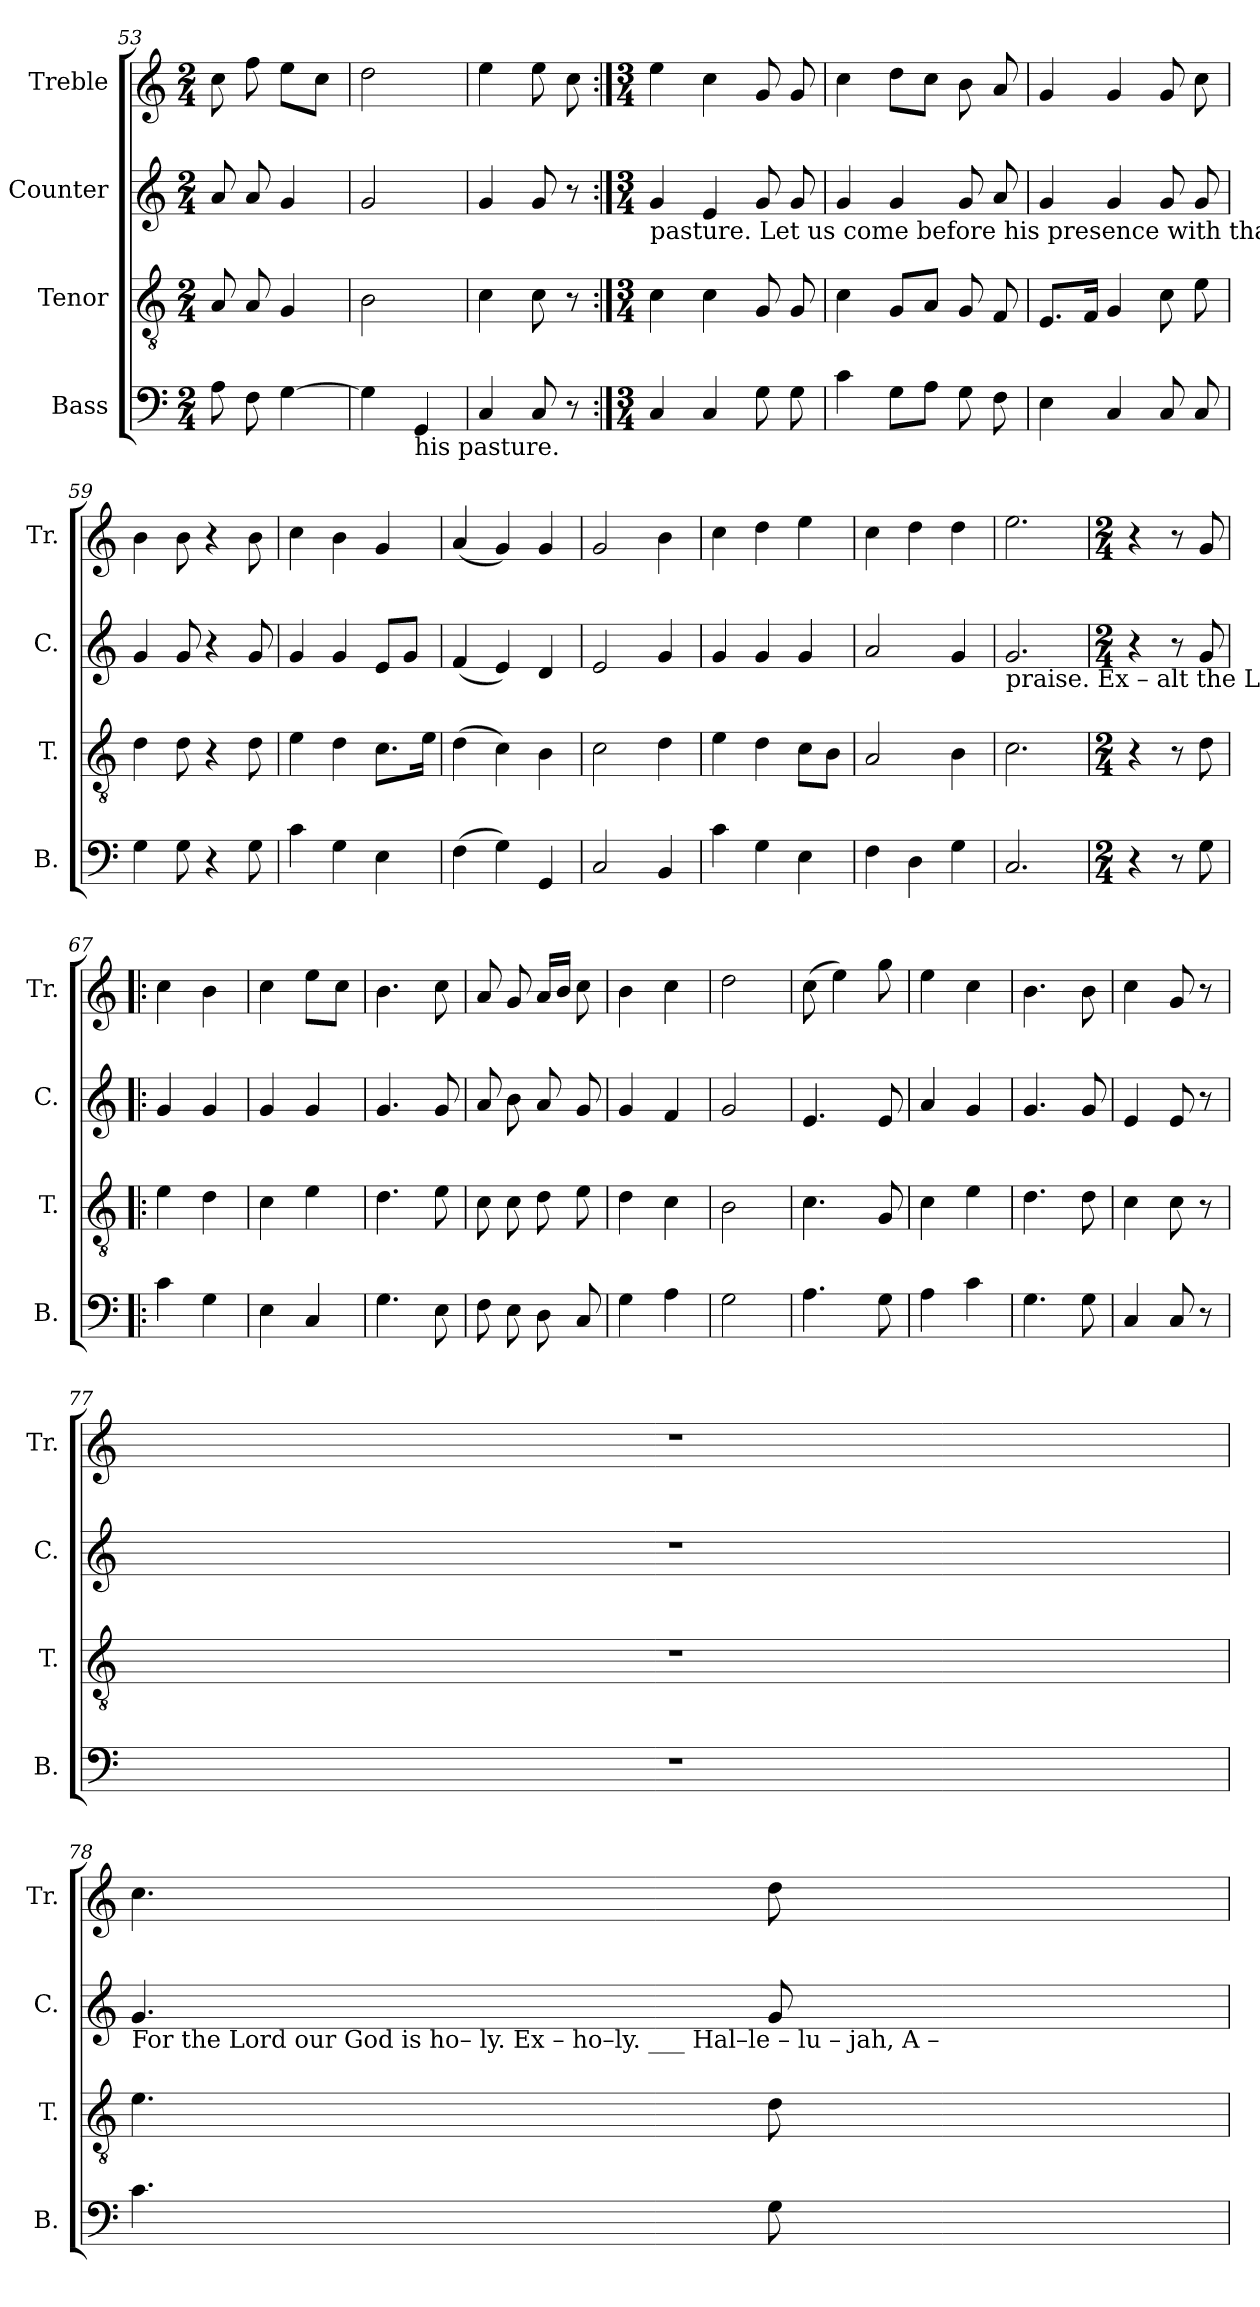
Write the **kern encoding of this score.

**kern	**kern	**kern	**kern
*part4	*part3	*part2	*part1
*staff4	*staff3	*staff2	*staff1
*I"Bass	*I"Tenor	*I"Counter	*I"Treble
*I'B.	*I'T.	*I'C.	*I'Tr.
*clefF4	*clefGv2	*clefG2	*clefG2
*k[]	*k[]	*k[]	*k[]
*M2/4	*M2/4	*M2/4	*M2/4
=53	=53	=53	=53
8A\	8A/	8a/	8cc\
8F\	8A/	8a/	8ff\
[4G\	4G/	4g/	8ee\L
.	.	.	8cc\J
=54	=54	=54	=54
4G\]	2B\	2g/	2dd\
!LO:TX:b:t=his  pasture.	!	!	!
4GG/	.	.	.
=55	=55	=55	=55
4C/	4c\	4g/	4ee\
8C/	8c\	8g/	8ee\
8r	8r	8r	8cc\
!!LO:LB:g=z
=56:|!	=56:|!	=56:|!	=56:|!
*M3/4	*M3/4	*M3/4	*M3/4
!	!	!LO:TX:b:t=pasture. Let us come before his presence with thanksgiving,   And  enter  his courts with praise, and enter his  courts with	!
4C/	4c\	4g/	4ee\
4C/	4c\	4e/	4cc\
8G\	8G/	8g/	8g/
8G\	8G/	8g/	8g/
=57	=57	=57	=57
4c\	4c\	4g/	4cc\
8G\L	8G/L	4g/	8dd\L
8A\J	8A/J	.	8cc\J
8G\	8G/	8g/	8b\
8F\	8F/	8a/	8a/
=58	=58	=58	=58
4E\	8.E/L	4g/	4g/
.	16F/Jk	.	.
4C/	4G/	4g/	4g/
8C/	8c\	8g/	8g/
8C/	8e\	8g/	8cc\
=59	=59	=59	=59
4G\	4d\	4g/	4b\
8G\	8d\	8g/	8b\
4r	4r	4r	4r
8G\	8d\	8g/	8b\
=60	=60	=60	=60
4c\	4e\	4g/	4cc\
4G\	4d\	4g/	4b\
4E\	8.c\L	8e/L	4g/
.	.	8g/J	.
.	16e\Jk	.	.
=61	=61	=61	=61
(4F\	(4d\	(4f/	(4a/
4G\)	4c\)	4e/)	4g/)
4GG/	4B\	4d/	4g/
=62	=62	=62	=62
2C/	2c\	2e/	2g/
4BB/	4d\	4g/	4b\
=63	=63	=63	=63
4c\	4e\	4g/	4cc\
4G\	4d\	4g/	4dd\
4E\	8c\L	4g/	4ee\
.	8B\J	.	.
=64	=64	=64	=64
4F\	2A/	2a/	4cc\
4D\	.	.	4dd\
4G\	4B\	4g/	4dd\
!!LO:LB:g=z
=65	=65	=65	=65
!	!	!LO:TX:b:t=praise.                   Ex  –   alt   the Lord our  God, and worship at    his     ho–ly    hill,    For     the Lord our God  is      ho–ly,	!
2.C/	2.c\	2.g/	2.ee\
=66	=66	=66	=66
*M2/4	*M2/4	*M2/4	*M2/4
4r	4r	4r	4r
8r	8r	8r	8r
8G\	8d\	8g/	8g/
=67!|:	=67!|:	=67!|:	=67!|:
4c\	4e\	4g/	4cc\
4G\	4d\	4g/	4b\
=68	=68	=68	=68
4E\	4c\	4g/	4cc\
4C/	4e\	4g/	8ee\L
.	.	.	8cc\J
=69	=69	=69	=69
4.G\	4.d\	4.g/	4.b\
8E\	8e\	8g/	8cc\
=70	=70	=70	=70
8F\	8c\	8a/	8a/
8E\	8c\	8b\	8g/
8D\	8d\	8a/	16a/LL
.	.	.	16b/JJ
8C/	8e\	8g/	8cc\
=71	=71	=71	=71
4G\	4d\	4g/	4b\
4A\	4c\	4f/	4cc\
=72	=72	=72	=72
2G\	2B\	2g/	2dd\
=73	=73	=73	=73
4.A\	4.c\	4.e/	(8cc\
.	.	.	4ee\)
8G\	8G/	8e/	8gg\
=74	=74	=74	=74
4A\	4c\	4a/	4ee\
4c\	4e\	4g/	4cc\
=75	=75	=75	=75
4.G\	4.d\	4.g/	4.b\
8G\	8d\	8g/	8b\
=76	=76	=76	=76
4C/	4c\	4e/	4cc\
8C/	8c\	8e/	8g/
8r	8r	8r	8r
=77	=77	=77	=77
2r	2r	2r	2r
!!LO:PB:g=z
=78	=78	=78	=78
!	!	!LO:TX:b:t=For the  Lord  our      God  is     ho– ly.   Ex –    ho–ly. ___                                                                                 Hal–le    –   lu    –  jah,         A   –	!
4.c\	4.e\	4.g/	4.cc\
8G\	8d\	8g/	8dd\
=	=	=	=
*-	*-	*-	*-
